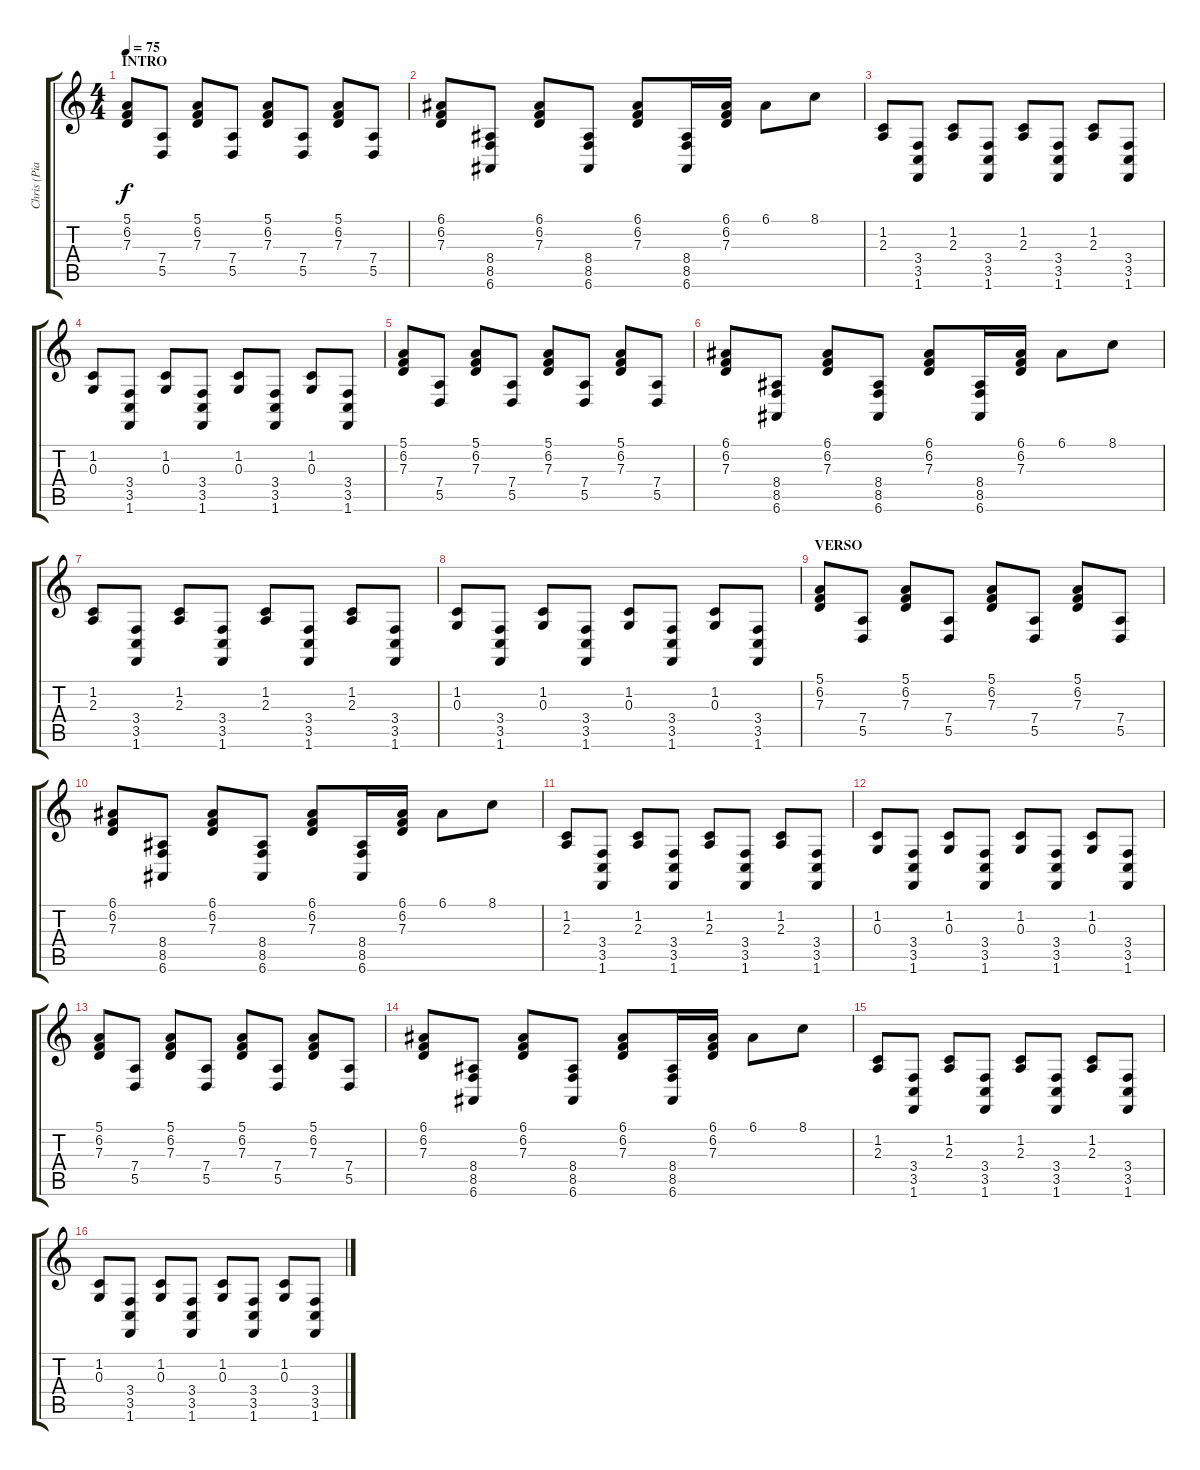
\track ("Chris (Piano II)" "Chris (Pia") {instrument acousticgrandpiano}
\staff {score tabs}
\tuning (E4 B3 G3 D3 A2 E2) {hide}
\ts (4 4)
\section ("" "INTRO")
\tempo 75
\clef g2
\ks c
(5.1 6.2 7.3).8{dy f instrument acousticgrandpiano} (7.4 5.5).8 (5.1 6.2 7.3).8 (7.4 5.5).8 (5.1 6.2 7.3).8 (7.4 5.5).8 (5.1 6.2 7.3).8 (7.4 5.5).8 |
(6.1 6.2 7.3).8 (8.4 8.5 6.6).8 (6.1 6.2 7.3).8 (8.4 8.5 6.6).8 (6.1 6.2 7.3).8 (8.4 8.5 6.6).16 (6.1 6.2 7.3).16 6.1.8 8.1.8 |
(1.2 2.3).8 (3.4 3.5 1.6).8 (1.2 2.3).8 (3.4 3.5 1.6).8 (1.2 2.3).8 (3.4 3.5 1.6).8 (1.2 2.3).8 (3.4 3.5 1.6).8 |
(1.2 0.3).8 (3.4 3.5 1.6).8 (1.2 0.3).8 (3.4 3.5 1.6).8 (1.2 0.3).8 (3.4 3.5 1.6).8 (1.2 0.3).8 (3.4 3.5 1.6).8 |
(5.1 6.2 7.3).8 (7.4 5.5).8 (5.1 6.2 7.3).8 (7.4 5.5).8 (5.1 6.2 7.3).8 (7.4 5.5).8 (5.1 6.2 7.3).8 (7.4 5.5).8 |
(6.1 6.2 7.3).8 (8.4 8.5 6.6).8 (6.1 6.2 7.3).8 (8.4 8.5 6.6).8 (6.1 6.2 7.3).8 (8.4 8.5 6.6).16 (6.1 6.2 7.3).16 6.1.8 8.1.8 |
(1.2 2.3).8 (3.4 3.5 1.6).8 (1.2 2.3).8 (3.4 3.5 1.6).8 (1.2 2.3).8 (3.4 3.5 1.6).8 (1.2 2.3).8 (3.4 3.5 1.6).8 |
(1.2 0.3).8 (3.4 3.5 1.6).8 (1.2 0.3).8 (3.4 3.5 1.6).8 (1.2 0.3).8 (3.4 3.5 1.6).8 (1.2 0.3).8 (3.4 3.5 1.6).8 |
\section ("" "VERSO")
(5.1 6.2 7.3).8 (7.4 5.5).8 (5.1 6.2 7.3).8 (7.4 5.5).8 (5.1 6.2 7.3).8 (7.4 5.5).8 (5.1 6.2 7.3).8 (7.4 5.5).8 |
(6.1 6.2 7.3).8 (8.4 8.5 6.6).8 (6.1 6.2 7.3).8 (8.4 8.5 6.6).8 (6.1 6.2 7.3).8 (8.4 8.5 6.6).16 (6.1 6.2 7.3).16 6.1.8 8.1.8 |
(1.2 2.3).8 (3.4 3.5 1.6).8 (1.2 2.3).8 (3.4 3.5 1.6).8 (1.2 2.3).8 (3.4 3.5 1.6).8 (1.2 2.3).8 (3.4 3.5 1.6).8 |
(1.2 0.3).8 (3.4 3.5 1.6).8 (1.2 0.3).8 (3.4 3.5 1.6).8 (1.2 0.3).8 (3.4 3.5 1.6).8 (1.2 0.3).8 (3.4 3.5 1.6).8 |
(5.1 6.2 7.3).8 (7.4 5.5).8 (5.1 6.2 7.3).8 (7.4 5.5).8 (5.1 6.2 7.3).8 (7.4 5.5).8 (5.1 6.2 7.3).8 (7.4 5.5).8 |
(6.1 6.2 7.3).8 (8.4 8.5 6.6).8 (6.1 6.2 7.3).8 (8.4 8.5 6.6).8 (6.1 6.2 7.3).8 (8.4 8.5 6.6).16 (6.1 6.2 7.3).16 6.1.8 8.1.8 |
(1.2 2.3).8 (3.4 3.5 1.6).8 (1.2 2.3).8 (3.4 3.5 1.6).8 (1.2 2.3).8 (3.4 3.5 1.6).8 (1.2 2.3).8 (3.4 3.5 1.6).8 |
(1.2 0.3).8 (3.4 3.5 1.6).8 (1.2 0.3).8 (3.4 3.5 1.6).8 (1.2 0.3).8 (3.4 3.5 1.6).8 (1.2 0.3).8 (3.4 3.5 1.6).8
